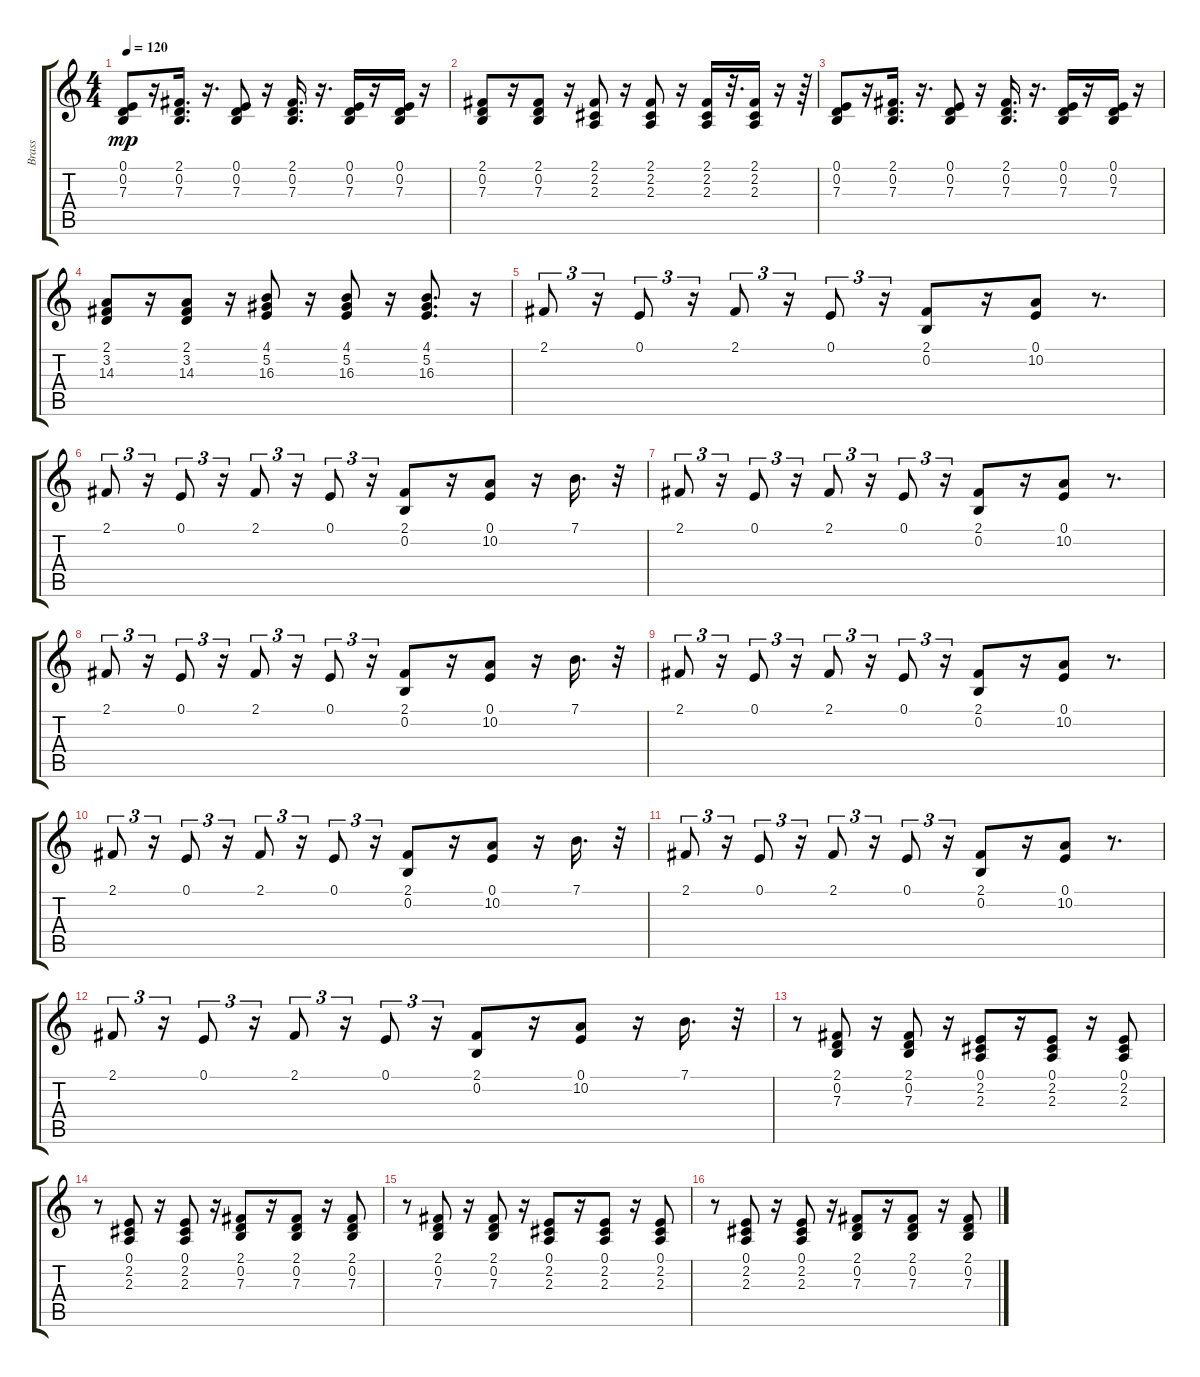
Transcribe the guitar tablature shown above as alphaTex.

\track ("Brass" "Brass") {instrument synthbrass1}
\staff {score tabs}
\tuning (E4 B3 G3 D3 A2 E2) {hide}
\ts (4 4)
\tempo 120
\clef g2
\ks c
(0.1 0.2 7.3).8{dy mp} r.16 (2.1 0.2 7.3).16{d} r.16{d} (0.1 0.2 7.3).8 r.16 (2.1 0.2 7.3).16{d} r.16{d} (0.1 0.2 7.3).16 r.16 (0.1 0.2 7.3).16 r.16 |
(2.1 0.2 7.3).8 r.16 (2.1 0.2 7.3).8 r.16 (2.1 2.2 2.3).8 r.16 (2.1 2.2 2.3).8 r.16 (2.1 2.2 2.3).16 r.32{d} (2.1 2.2 2.3).16 r.16 r.64 |
(0.1 0.2 7.3).8 r.16 (2.1 0.2 7.3).16{d} r.16{d} (0.1 0.2 7.3).8 r.16 (2.1 0.2 7.3).16{d} r.16{d} (0.1 0.2 7.3).16 r.16 (0.1 0.2 7.3).16 r.16 |
(2.1 3.2 14.3).8 r.16 (2.1 3.2 14.3).8 r.16 (4.1 5.2 16.3).8 r.16 (4.1 5.2 16.3).8 r.16 (4.1 5.2 16.3).8{d} r.16 |
2.1.8{tu (3 2)} r.16{tu (3 2)} 0.1.8{tu (3 2)} r.16{tu (3 2)} 2.1.8{tu (3 2)} r.16{tu (3 2)} 0.1.8{tu (3 2)} r.16{tu (3 2)} (2.1 0.2).8 r.16 (0.1 10.2).8 r.8{d} |
2.1.8{tu (3 2)} r.16{tu (3 2)} 0.1.8{tu (3 2)} r.16{tu (3 2)} 2.1.8{tu (3 2)} r.16{tu (3 2)} 0.1.8{tu (3 2)} r.16{tu (3 2)} (2.1 0.2).8 r.16 (0.1 10.2).8 r.16 7.1.16{d} r.32 |
2.1.8{tu (3 2)} r.16{tu (3 2)} 0.1.8{tu (3 2)} r.16{tu (3 2)} 2.1.8{tu (3 2)} r.16{tu (3 2)} 0.1.8{tu (3 2)} r.16{tu (3 2)} (2.1 0.2).8 r.16 (0.1 10.2).8 r.8{d} |
2.1.8{tu (3 2)} r.16{tu (3 2)} 0.1.8{tu (3 2)} r.16{tu (3 2)} 2.1.8{tu (3 2)} r.16{tu (3 2)} 0.1.8{tu (3 2)} r.16{tu (3 2)} (2.1 0.2).8 r.16 (0.1 10.2).8 r.16 7.1.16{d} r.32 |
2.1.8{tu (3 2)} r.16{tu (3 2)} 0.1.8{tu (3 2)} r.16{tu (3 2)} 2.1.8{tu (3 2)} r.16{tu (3 2)} 0.1.8{tu (3 2)} r.16{tu (3 2)} (2.1 0.2).8 r.16 (0.1 10.2).8 r.8{d} |
2.1.8{tu (3 2)} r.16{tu (3 2)} 0.1.8{tu (3 2)} r.16{tu (3 2)} 2.1.8{tu (3 2)} r.16{tu (3 2)} 0.1.8{tu (3 2)} r.16{tu (3 2)} (2.1 0.2).8 r.16 (0.1 10.2).8 r.16 7.1.16{d} r.32 |
2.1.8{tu (3 2)} r.16{tu (3 2)} 0.1.8{tu (3 2)} r.16{tu (3 2)} 2.1.8{tu (3 2)} r.16{tu (3 2)} 0.1.8{tu (3 2)} r.16{tu (3 2)} (2.1 0.2).8 r.16 (0.1 10.2).8 r.8{d} |
2.1.8{tu (3 2)} r.16{tu (3 2)} 0.1.8{tu (3 2)} r.16{tu (3 2)} 2.1.8{tu (3 2)} r.16{tu (3 2)} 0.1.8{tu (3 2)} r.16{tu (3 2)} (2.1 0.2).8 r.16 (0.1 10.2).8 r.16 7.1.16{d} r.32 |
r.8 (2.1 0.2 7.3).8 r.16 (2.1 0.2 7.3).8 r.16 (0.1 2.2 2.3).8 r.16 (0.1 2.2 2.3).8 r.16 (0.1 2.2 2.3).8 |
r.8 (0.1 2.2 2.3).8 r.16 (0.1 2.2 2.3).8 r.16 (2.1 0.2 7.3).8 r.16 (2.1 0.2 7.3).8 r.16 (2.1 0.2 7.3).8 |
r.8 (2.1 0.2 7.3).8 r.16 (2.1 0.2 7.3).8 r.16 (0.1 2.2 2.3).8 r.16 (0.1 2.2 2.3).8 r.16 (0.1 2.2 2.3).8 |
r.8 (0.1 2.2 2.3).8 r.16 (0.1 2.2 2.3).8 r.16 (2.1 0.2 7.3).8 r.16 (2.1 0.2 7.3).8 r.16 (2.1 0.2 7.3).8
